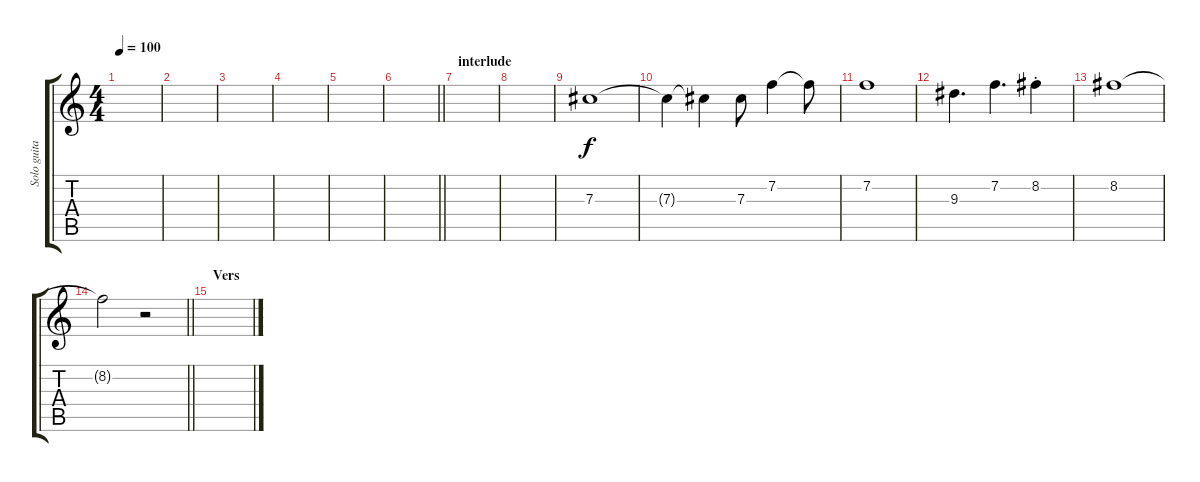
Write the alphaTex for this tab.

\track ("Solo guitar" "Solo guita") {instrument overdrivenguitar}
\staff {score tabs}
\tuning (Eb4 Bb3 Gb3 Db3 Ab2 Eb2) {hide}
\ts (4 4)
\tempo 100
\clef g2
\ks c
|
|
|
|
|
\barLineRight lightlight
|
\section ("" "interlude")
|
|
7.3.1 |
7.3{t}.4 7.3{t}.4 7.3.8 7.2.4 7.2{t}.8 |
7.2.1 |
9.3.4{d} 7.2.4{d} 8.2{st}.4 |
8.2.1 |
\barLineRight lightlight
8.2{t}.2 r.2 |
\section ("" "Vers")
